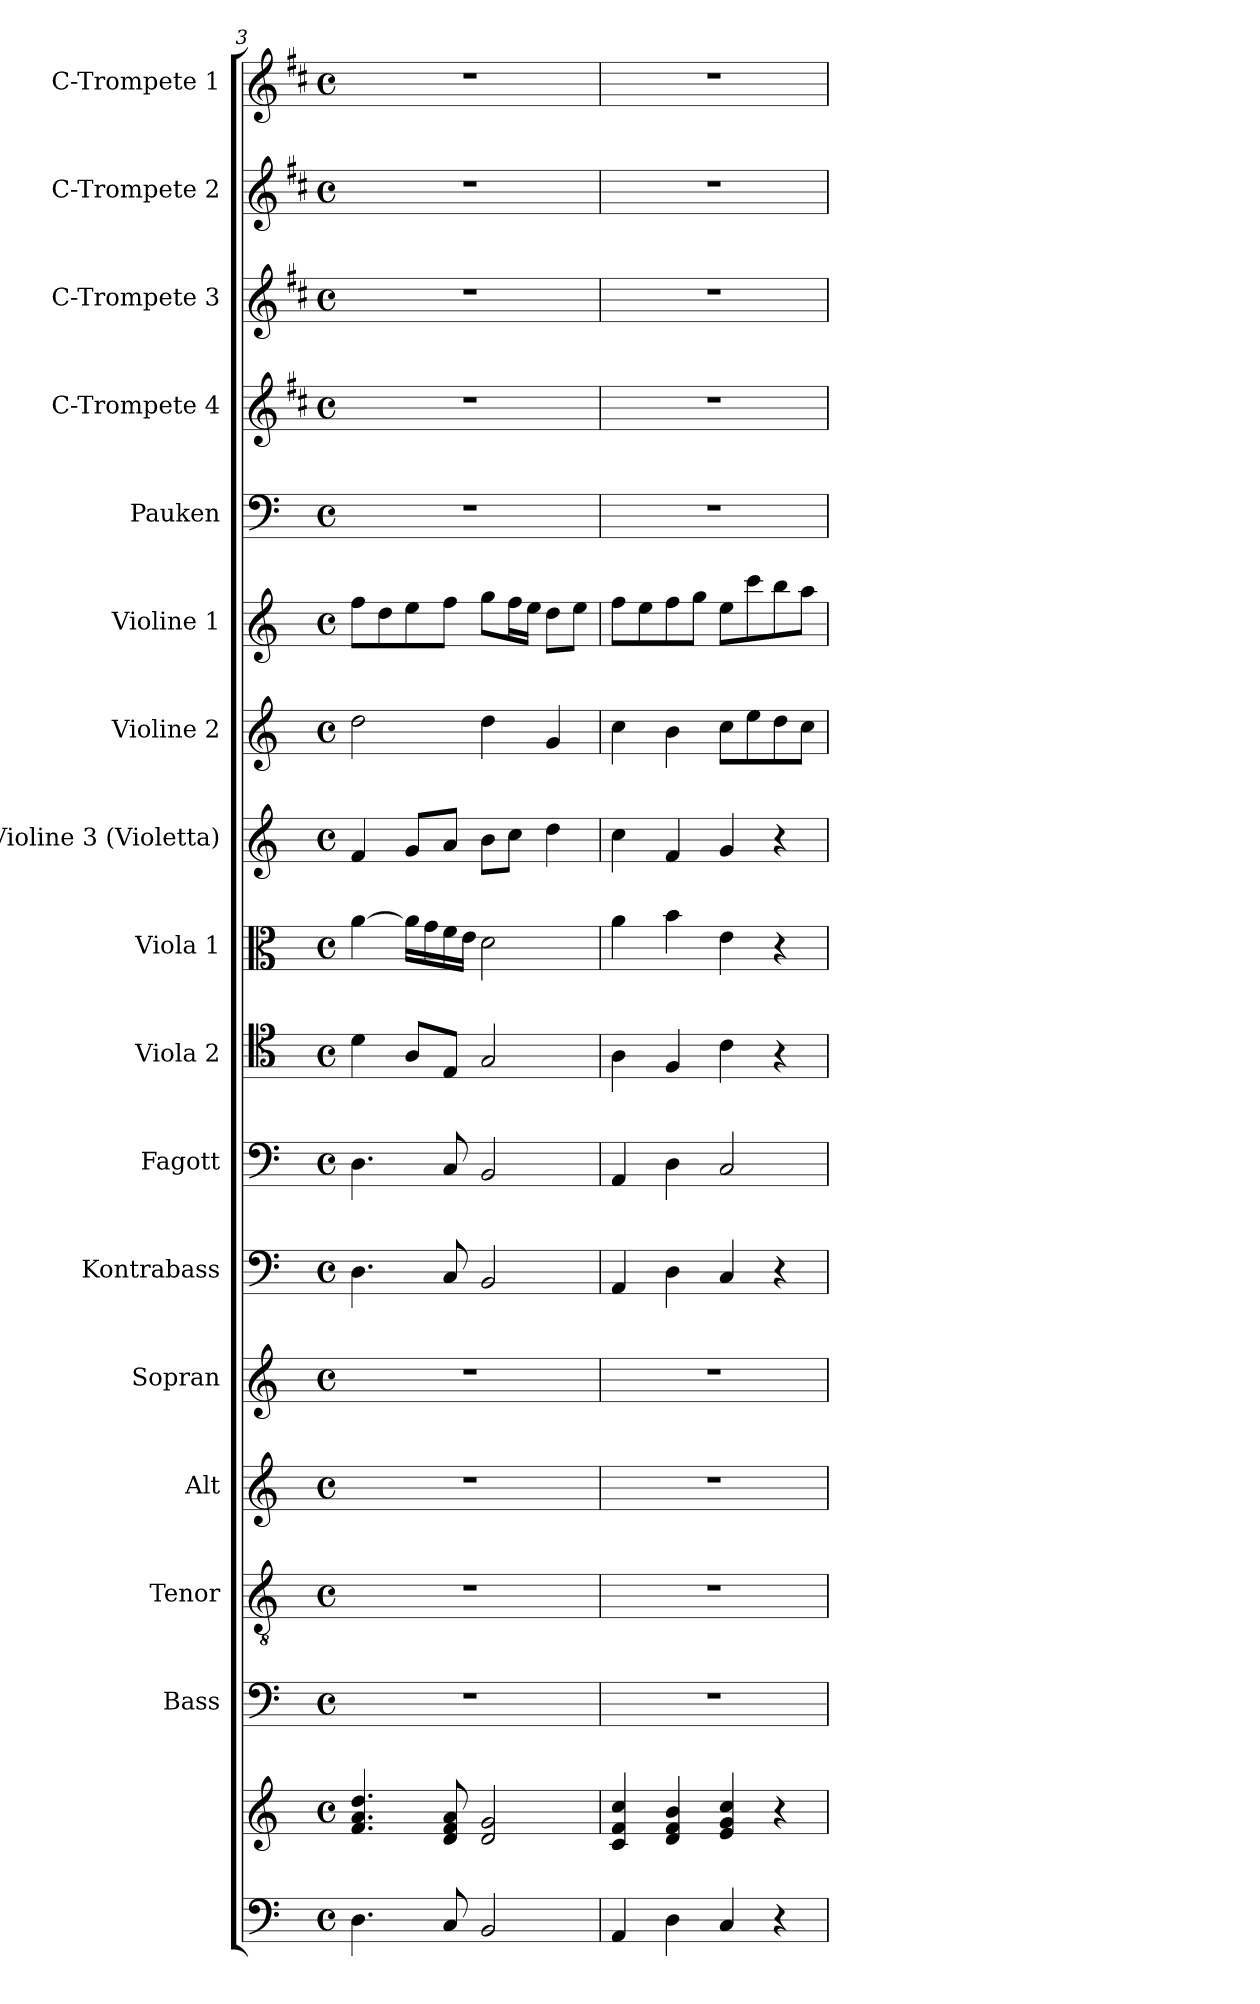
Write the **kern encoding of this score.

**kern	**kern	**kern	**kern	**kern	**kern	**kern	**kern	**kern	**kern	**kern	**kern	**kern	**kern	**kern	**kern	**kern	**kern
*part17	*part17	*part16	*part15	*part14	*part13	*part12	*part11	*part10	*part9	*part8	*part7	*part6	*part5	*part4	*part3	*part2	*part1
*staff18	*staff17	*staff16	*staff15	*staff14	*staff13	*staff12	*staff11	*staff10	*staff9	*staff8	*staff7	*staff6	*staff5	*staff4	*staff3	*staff2	*staff1
*	*	*I"Bass	*I"Tenor	*I"Alt	*I"Sopran	*I"Kontrabass	*I"Fagott	*I"Viola 2	*I"Viola 1	*I"Violine 3 (Violetta)	*I"Violine 2	*I"Violine 1	*I"Pauken	*I"C-Trompete 4	*I"C-Trompete 3	*I"C-Trompete 2	*I"C-Trompete 1
*	*	*I'B.	*I'T.	*I'A.	*I'S.	*I'Kb.	*I'Fg.	*I'Vla. 2	*I'Vla. 1	*I'Vl. 3	*I'Vl. 2	*I'Vl. 1	*I'Pk.	*I'C Trp. 4	*I'C Trp. 3	*I'C Trp. 2	*I'C Trp. 1
*clefF4	*clefG2	*clefF4	*clefGv2	*clefG2	*clefG2	*clefF4	*clefF4	*clefC4	*clefC3	*clefG2	*clefG2	*clefG2	*clefF4	*clefG2	*clefG2	*clefG2	*clefG2
*	*	*	*	*	*	*ITrd7c12	*	*	*	*	*	*	*	*ITrd1c2	*ITrd1c2	*ITrd1c2	*ITrd1c2
*k[]	*k[]	*k[]	*k[]	*k[]	*k[]	*k[]	*k[]	*k[]	*k[]	*k[]	*k[]	*k[]	*k[]	*k[]	*k[]	*k[]	*k[]
*C:	*C:	*C:	*C:	*C:	*C:	*C:	*C:	*C:	*C:	*C:	*C:	*C:	*C:	*C:	*C:	*C:	*C:
*M4/4	*M4/4	*M4/4	*M4/4	*M4/4	*M4/4	*M4/4	*M4/4	*M4/4	*M4/4	*M4/4	*M4/4	*M4/4	*M4/4	*M4/4	*M4/4	*M4/4	*M4/4
*met(c)	*met(c)	*met(c)	*met(c)	*met(c)	*met(c)	*met(c)	*met(c)	*met(c)	*met(c)	*met(c)	*met(c)	*met(c)	*met(c)	*met(c)	*met(c)	*met(c)	*met(c)
=3	=3	=3	=3	=3	=3	=3	=3	=3	=3	=3	=3	=3	=3	=3	=3	=3	=3
4.D\	4.f/ 4.a/ 4.dd/	1r	1r	1r	1r	4.DD\	4.D\	4d\	[4a\	4f/	2dd\	8ff\L	1r	1r	1r	1r	1r
.	.	.	.	.	.	.	.	.	.	.	.	8dd\	.	.	.	.	.
.	.	.	.	.	.	.	.	8A/L	16a\LL]	8g/L	.	8ee\	.	.	.	.	.
.	.	.	.	.	.	.	.	.	16g\	.	.	.	.	.	.	.	.
8C/	8d/ 8f/ 8a/	.	.	.	.	8CC/	8C/	8E/J	16f\	8a/J	.	8ff\J	.	.	.	.	.
.	.	.	.	.	.	.	.	.	16e\JJ	.	.	.	.	.	.	.	.
2BB/	2d/ 2g/	.	.	.	.	2BBB/	2BB/	2G/	2d\	8b\L	4dd\	8gg\L	.	.	.	.	.
.	.	.	.	.	.	.	.	.	.	8cc\J	.	16ff\L	.	.	.	.	.
.	.	.	.	.	.	.	.	.	.	.	.	16ee\JJ	.	.	.	.	.
.	.	.	.	.	.	.	.	.	.	4dd\	4g/	8dd\L	.	.	.	.	.
.	.	.	.	.	.	.	.	.	.	.	.	8ee\J	.	.	.	.	.
=4	=4	=4	=4	=4	=4	=4	=4	=4	=4	=4	=4	=4	=4	=4	=4	=4	=4
4AA/	4c/ 4f/ 4cc/	1r	1r	1r	1r	4AAA/	4AA/	4A\	4a\	4cc\	4cc\	8ff\L	1r	1r	1r	1r	1r
.	.	.	.	.	.	.	.	.	.	.	.	8ee\	.	.	.	.	.
4D\	4d/ 4f/ 4b/	.	.	.	.	4DD\	4D\	4F/	4b\	4f/	4b\	8ff\	.	.	.	.	.
.	.	.	.	.	.	.	.	.	.	.	.	8gg\J	.	.	.	.	.
4C/	4e/ 4g/ 4cc/	.	.	.	.	4CC/	2C/	4c\	4e\	4g/	8cc\L	8ee\L	.	.	.	.	.
.	.	.	.	.	.	.	.	.	.	.	8ee\	8ccc\	.	.	.	.	.
4r	4r	.	.	.	.	4r	.	4r	4r	4r	8dd\	8bb\	.	.	.	.	.
.	.	.	.	.	.	.	.	.	.	.	8cc\J	8aa\J	.	.	.	.	.
=	=	=	=	=	=	=	=	=	=	=	=	=	=	=	=	=	=
*-	*-	*-	*-	*-	*-	*-	*-	*-	*-	*-	*-	*-	*-	*-	*-	*-	*-
